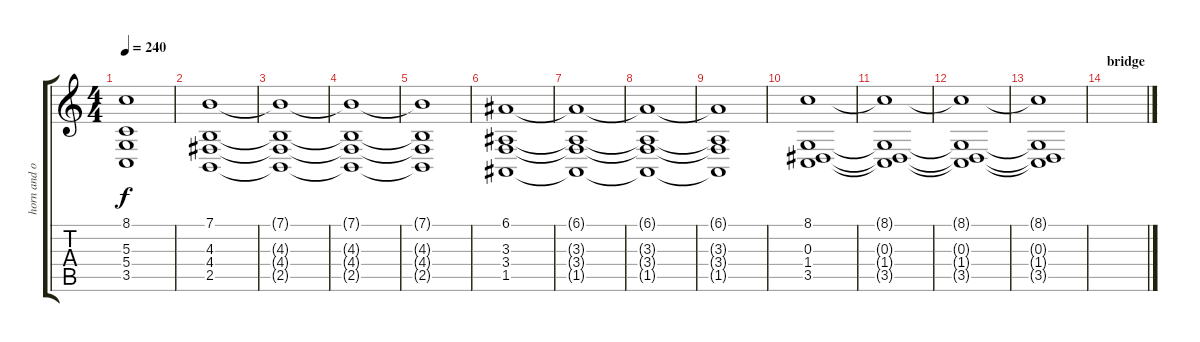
\track ("horn and organ(alex stariopoli)" "horn and o") {instrument frenchhorn}
\staff {score tabs}
\tuning (E4 B3 G3 D3 A2 E2) {hide}
\ts (4 4)
\tempo 240
\clef g2
\ks c
(8.1{t} 5.3{t} 5.4{t} 3.5{t}).1{dy f} |
(7.1 4.3 4.4 2.5).1{instrument churchorgan} |
(7.1{t} 4.3{t} 4.4{t} 2.5{t}).1 |
(7.1{t} 4.3{t} 4.4{t} 2.5{t}).1 |
(7.1{t} 4.3{t} 4.4{t} 2.5{t}).1 |
(6.1 3.3 3.4 1.5).1{instrument churchorgan} |
(6.1{t} 3.3{t} 3.4{t} 1.5{t}).1 |
(6.1{t} 3.3{t} 3.4{t} 1.5{t}).1 |
(6.1{t} 3.3{t} 3.4{t} 1.5{t}).1 |
(8.1 0.3 1.4 3.5).1{instrument churchorgan} |
(8.1{t} 0.3{t} 1.4{t} 3.5{t}).1 |
(8.1{t} 0.3{t} 1.4{t} 3.5{t}).1 |
(8.1{t} 0.3{t} 1.4{t} 3.5{t}).1 |
\section ("" "bridge")
